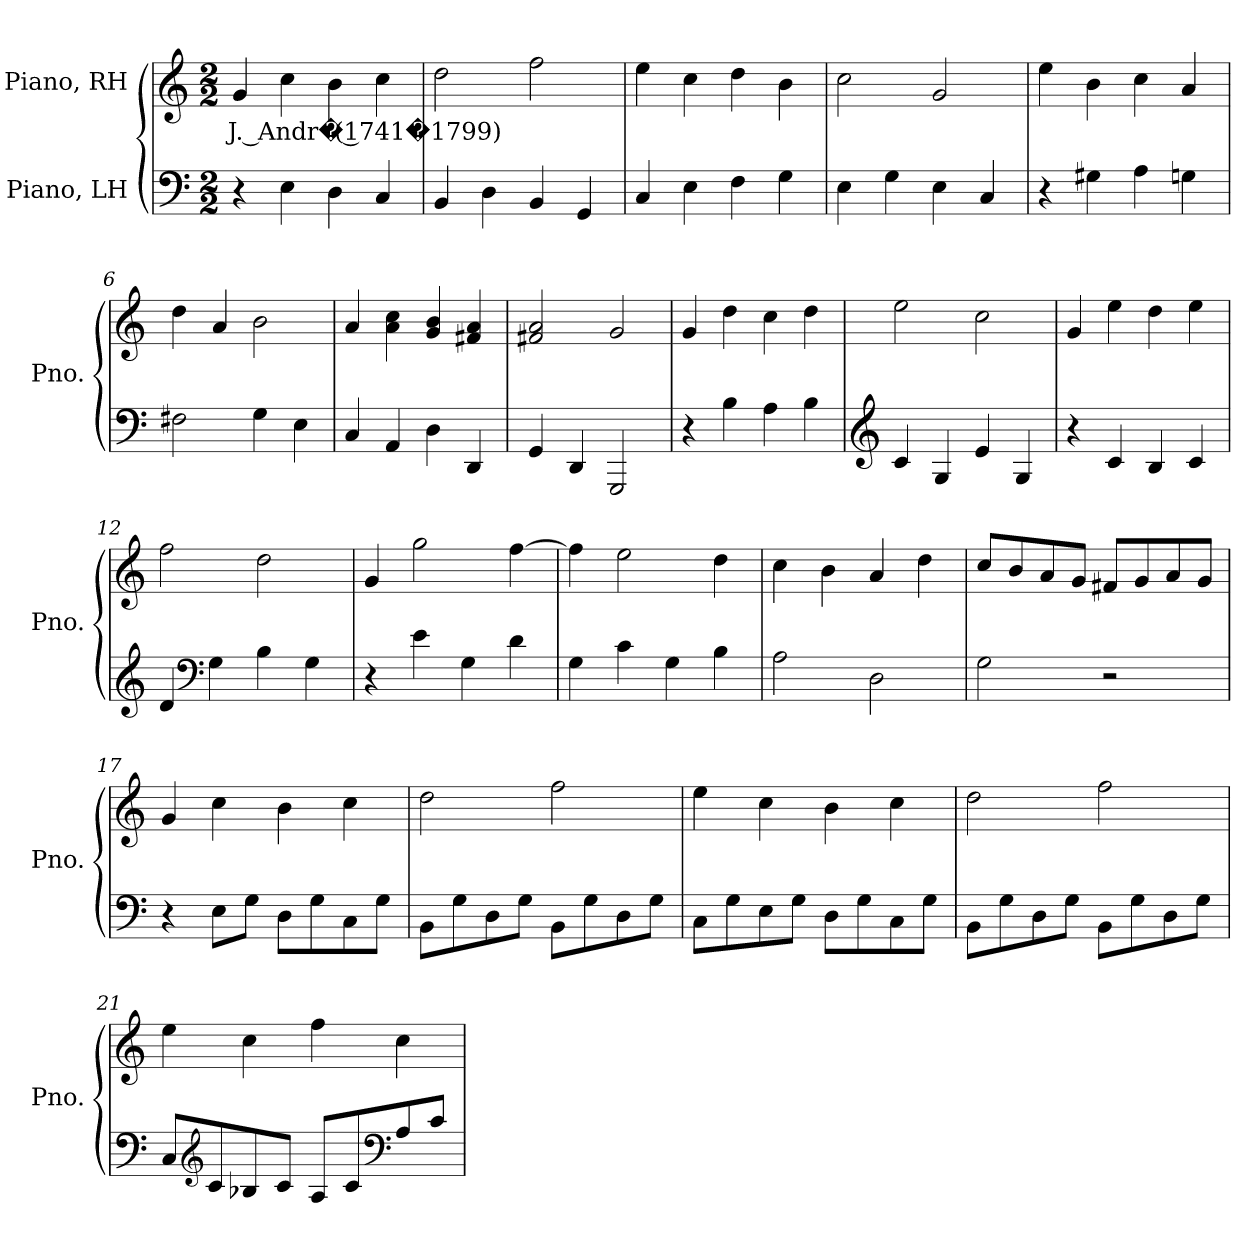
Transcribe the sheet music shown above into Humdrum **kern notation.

**kern	**kern	**text
*part2	*part1	*part1
*staff2	*staff1	*staff1
*I"Piano, LH	*I"Piano, RH	*
*I'Pno.	*I'Pno.	*
*clefF4	*clefG2	*
*k[]	*k[]	*
*M2/2	*M2/2	*
*MM104	*MM104	*
=1	=1	=1
!	!	!LO:LY:b
4r	4g/	J. Andr� (1741�1799)
4E\	4cc\	.
4D\	4b\	.
4C/	4cc\	.
=2	=2	=2
4BB/	2dd\	.
4D\	.	.
4BB/	2ff\	.
4GG/	.	.
=3	=3	=3
4C/	4ee\	.
4E\	4cc\	.
4F\	4dd\	.
4G\	4b\	.
=4	=4	=4
4E\	2cc\	.
4G\	.	.
4E\	2g/	.
4C/	.	.
=5	=5	=5
4r	4ee\	.
4G#X\	4b\	.
4A\	4cc\	.
4Gn\	4a/	.
!!LO:LB:g=z
=6	=6	=6
2F#X\	4dd\	.
.	4a/	.
4G\	2b\	.
4E\	.	.
=7	=7	=7
4C/	4a/	.
4AA/	4a\ 4cc\	.
4D\	4g/ 4b/	.
4DD/	4f#X/ 4a/	.
=8	=8	=8
4GG/	2f#X/ 2a/	.
4DD/	.	.
2GGG/	2g/	.
=9	=9	=9
4r	4g/	.
4B\	4dd\	.
4A\	4cc\	.
4B\	4dd\	.
=10	=10	=10
*clefG2	*	*
4c/	2ee\	.
4G/	.	.
4e/	2cc\	.
4G/	.	.
=11	=11	=11
4r	4g/	.
4c/	4ee\	.
4B/	4dd\	.
4c/	4ee\	.
=12	=12	=12
4d/	2ff\	.
*clefF4	*	*
4G\	.	.
4B\	2dd\	.
4G\	.	.
!!LO:LB:g=z
=13	=13	=13
4r	4g/	.
4e\	2gg\	.
4G\	.	.
4d\	[4ff\	.
=14	=14	=14
4G\	4ff\]	.
4c\	2ee\	.
4G\	.	.
4B\	4dd\	.
=15	=15	=15
2A\	4cc\	.
.	4b\	.
2D\	4a/	.
.	4dd\	.
=16	=16	=16
2G\	8cc/L	.
.	8b/	.
.	8a/	.
.	8g/J	.
2r	8f#X/L	.
.	8g/	.
.	8a/	.
.	8g/J	.
=17	=17	=17
4r	4g/	.
8E\L	4cc\	.
8G\J	.	.
8D\L	4b\	.
8G\	.	.
8C\	4cc\	.
8G\J	.	.
=18	=18	=18
8BB\L	2dd\	.
8G\	.	.
8D\	.	.
8G\J	.	.
8BB\L	2ff\	.
8G\	.	.
8D\	.	.
8G\J	.	.
!!LO:LB:g=z
=19	=19	=19
8C\L	4ee\	.
8G\	.	.
8E\	4cc\	.
8G\J	.	.
8D\L	4b\	.
8G\	.	.
8C\	4cc\	.
8G\J	.	.
=20	=20	=20
8BB\L	2dd\	.
8G\	.	.
8D\	.	.
8G\J	.	.
8BB\L	2ff\	.
8G\	.	.
8D\	.	.
8G\J	.	.
=21	=21	=21
8C/L	4ee\	.
*clefG2	*	*
8c/	.	.
8B-X/	4cc\	.
8c/J	.	.
8A/L	4ff\	.
8c/	.	.
*clefF4	*	*
8A/	4cc\	.
8c/J	.	.
=	=	=
*-	*-	*-
